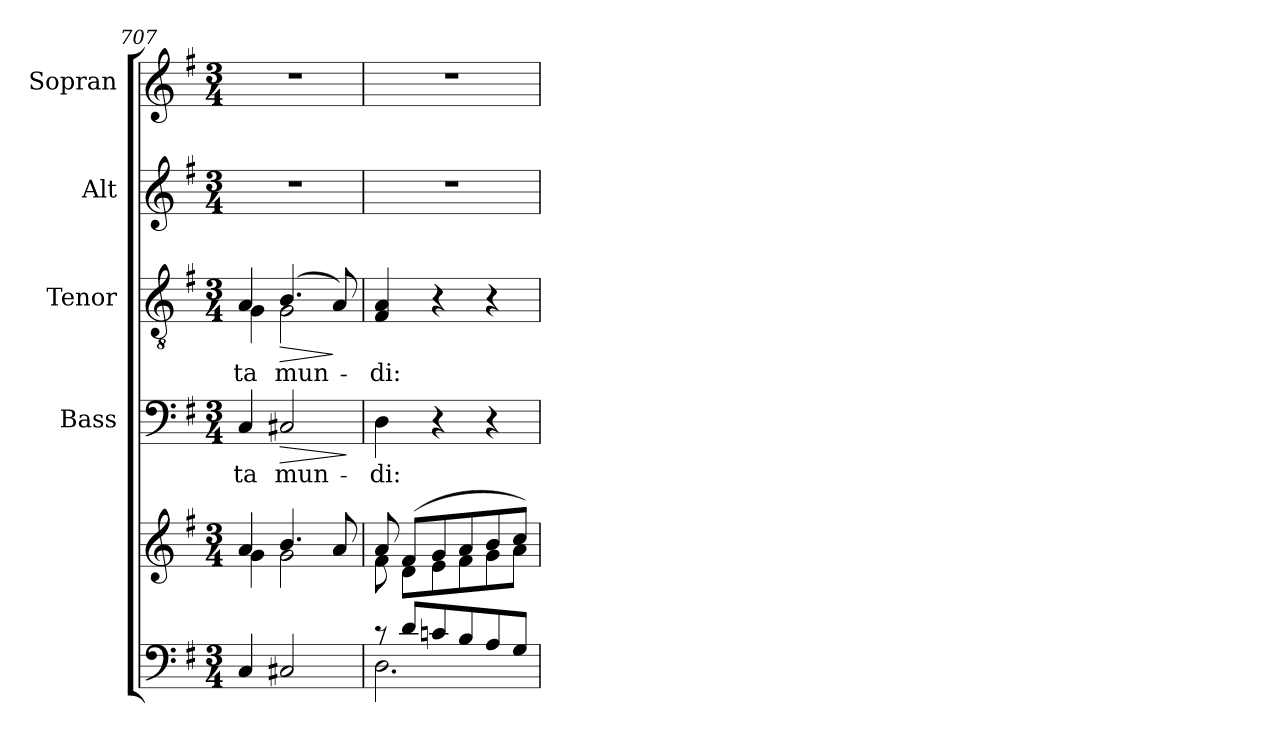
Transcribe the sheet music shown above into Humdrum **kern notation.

**kern	**kern	**kern	**text	**dynam	**kern	**text	**dynam	**kern	**kern
*part5	*part5	*part4	*part4	*part4	*part3	*part3	*part3	*part2	*part1
*staff6	*staff5	*staff4	*staff4	*staff4	*staff3	*staff3	*staff3	*staff2	*staff1
*	*	*I"Bass	*	*	*I"Tenor	*	*	*I"Alt	*I"Sopran
*	*	*I'B.	*	*	*I'T.	*	*	*I'A.	*I'S.
*clefF4	*clefG2	*clefF4	*	*	*clefGv2	*	*	*clefG2	*clefG2
*k[f#]	*k[f#]	*k[f#]	*	*	*k[f#]	*	*	*k[f#]	*k[f#]
*G:	*G:	*G:	*	*	*G:	*	*	*G:	*G:
*M3/4	*M3/4	*M3/4	*	*	*M3/4	*	*	*M3/4	*M3/4
=707	=707	=707	=707	=707	=707	=707	=707	=707	=707
*	*^	*	*	*	*	*	*	*	*
!	!	!	!	!LO:LY:b	!	!	!LO:LY:b	!	!	!
*	*	*	*	*	*	*^	*	*	*	*
4C/	4a/	4g\	4C/	-ta	.	4A/	4G\	-ta	.	2.r	2.r
!	!	!	!	!LO:LY:b	!LO:HP:b	!	!	!LO:LY:b	!LO:HP:b	!	!
2C#X/	4.b/	2g\	2C#X/	mun-	>	(4.B/	2G\	mun-	>	.	.
.	8a/	.	.	.	.	8A/)	.	.	]	.	.
*	*v	*v	*	*	*	*v	*v	*	*	*	*
.	.	.	.	]	.	.	.	.	.
=708	=708	=708	=708	=708	=708	=708	=708	=708	=708
*^	*^	*	*	*	*	*	*	*	*
!	!	!	!	!	!LO:LY:b	!	!	!LO:LY:b	!	!	!
8rc	2.D\	8a/	8f#\	4D\	-di:	.	4F#/ 4A/	-di:	.	2.r	2.r
8d/L	.	(>8f#/L	8d\L	.	.	.	.	.	.	.	.
8cn/	.	8g/	8e\	4r	.	.	4r	.	.	.	.
8B/	.	8a/	8f#\	.	.	.	.	.	.	.	.
8A/	.	8b/	8g\	4r	.	.	4r	.	.	.	.
8G/J	.	8cc/J)	8a\J	.	.	.	.	.	.	.	.
*v	*v	*	*	*	*	*	*	*	*	*	*
*	*v	*v	*	*	*	*	*	*	*	*
=	=	=	=	=	=	=	=	=	=
*-	*-	*-	*-	*-	*-	*-	*-	*-	*-
